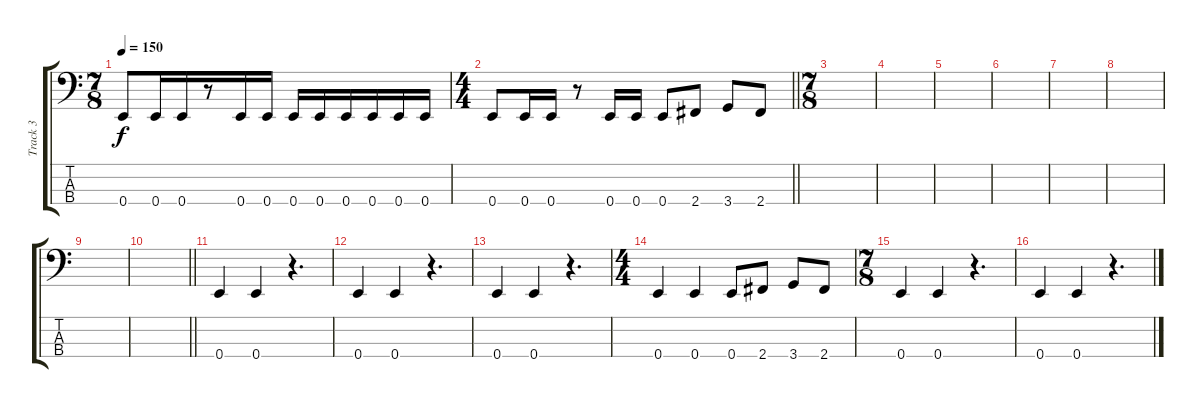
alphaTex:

\track ("Track 3" "Track 3") {instrument electricbassfinger}
\staff {score tabs}
\tuning (G2 D2 A1 E1) {hide}
\ts (7 8)
\tempo 150
\clef f4
\ks c
0.4.8{dy f} 0.4.16 0.4.16 r.8 0.4.16 0.4.16 0.4.16 0.4.16 0.4.16 0.4.16 0.4.16 0.4.16 |
\ts (4 4)
\barLineRight lightlight
0.4.8 0.4.16 0.4.16 r.8 0.4.16 0.4.16 0.4.8 2.4.8 3.4.8 2.4.8 |
\ts (7 8)
\section ("" "")
|
|
|
|
|
|
|
\barLineRight lightlight
|
\section ("" "")
0.4.4 0.4.4 r.4{d} |
0.4.4 0.4.4 r.4{d} |
0.4.4 0.4.4 r.4{d} |
\ts (4 4)
0.4.4 0.4.4 0.4.8 2.4.8 3.4.8 2.4.8 |
\ts (7 8)
0.4.4 0.4.4 r.4{d} |
0.4.4 0.4.4 r.4{d}
